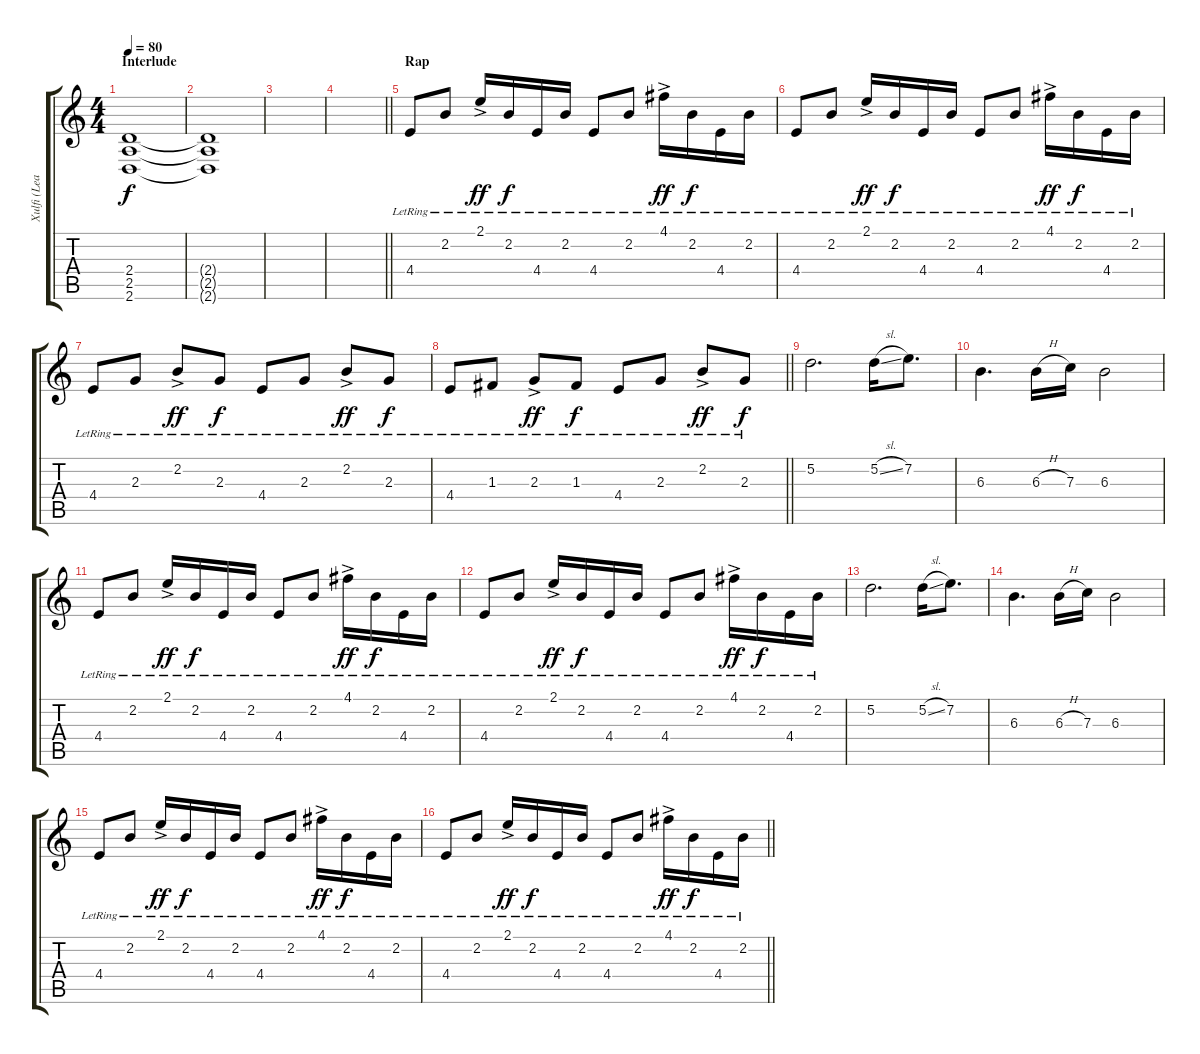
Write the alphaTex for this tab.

\track ("Xulfi (Lead Guitar)" "Xulfi (Lea") {instrument acousticguitarsteel}
\staff {score tabs}
\tuning (D4 A3 F3 C3 G2 C2) {hide}
\ts (4 4)
\section ("" "Interlude")
\tempo 80
\clef g2
\ks c
(2.4{t} 2.5{t} 2.6{t}).1{dy f} |
(2.4{t} 2.5{t} 2.6{t}).1 |
|
\barLineRight lightlight
|
\section ("" "Rap")
4.4{lr}.8{volume 9 balance 12 instrument electricguitarclean} 2.2{lr}.8 2.1{ac lr}.16{dy ff} 2.2{lr}.16{dy f} 4.4{lr}.16 2.2{lr}.16 4.4{lr}.8 2.2{lr}.8 4.1{ac lr}.16{dy ff} 2.2{lr}.16{dy f} 4.4{lr}.16 2.2{lr}.16 |
4.4{lr}.8 2.2{lr}.8 2.1{ac lr}.16{dy ff} 2.2{lr}.16{dy f} 4.4{lr}.16 2.2{lr}.16 4.4{lr}.8 2.2{lr}.8 4.1{ac lr}.16{dy ff} 2.2{lr}.16{dy f} 4.4{lr}.16 2.2{lr}.16 |
4.4{lr}.8 2.3{lr}.8 2.2{ac lr}.8{dy ff} 2.3{lr}.8{dy f} 4.4{lr}.8 2.3{lr}.8 2.2{ac lr}.8{dy ff} 2.3{lr}.8{dy f} |
\barLineRight lightlight
4.4{lr}.8 1.3{lr}.8 2.3{ac lr}.8{dy ff} 1.3{lr}.8{dy f} 4.4{lr}.8 2.3{lr}.8 2.2{ac lr}.8{dy ff} 2.3{lr}.8{dy f} |
5.2.2{d volume 16} 5.2{sl}.16 7.2.8{d} |
6.3.4{d} 6.3{h}.16 7.3.16 6.3.2 |
4.4{lr}.8{volume 9 balance 12 instrument electricguitarclean} 2.2{lr}.8 2.1{ac lr}.16{dy ff} 2.2{lr}.16{dy f} 4.4{lr}.16 2.2{lr}.16 4.4{lr}.8 2.2{lr}.8 4.1{ac lr}.16{dy ff} 2.2{lr}.16{dy f} 4.4{lr}.16 2.2{lr}.16 |
4.4{lr}.8 2.2{lr}.8 2.1{ac lr}.16{dy ff} 2.2{lr}.16{dy f} 4.4{lr}.16 2.2{lr}.16 4.4{lr}.8 2.2{lr}.8 4.1{ac lr}.16{dy ff} 2.2{lr}.16{dy f} 4.4{lr}.16 2.2{lr}.16 |
5.2.2{d volume 16} 5.2{sl}.16 7.2.8{d} |
6.3.4{d} 6.3{h}.16 7.3.16 6.3.2 |
4.4{lr}.8{volume 9 balance 12 instrument electricguitarclean} 2.2{lr}.8 2.1{ac lr}.16{dy ff} 2.2{lr}.16{dy f} 4.4{lr}.16 2.2{lr}.16 4.4{lr}.8 2.2{lr}.8 4.1{ac lr}.16{dy ff} 2.2{lr}.16{dy f} 4.4{lr}.16 2.2{lr}.16 |
\barLineRight lightlight
4.4{lr}.8 2.2{lr}.8 2.1{ac lr}.16{dy ff} 2.2{lr}.16{dy f} 4.4{lr}.16 2.2{lr}.16 4.4{lr}.8 2.2{lr}.8 4.1{ac lr}.16{dy ff} 2.2{lr}.16{dy f} 4.4{lr}.16 2.2{lr}.16
